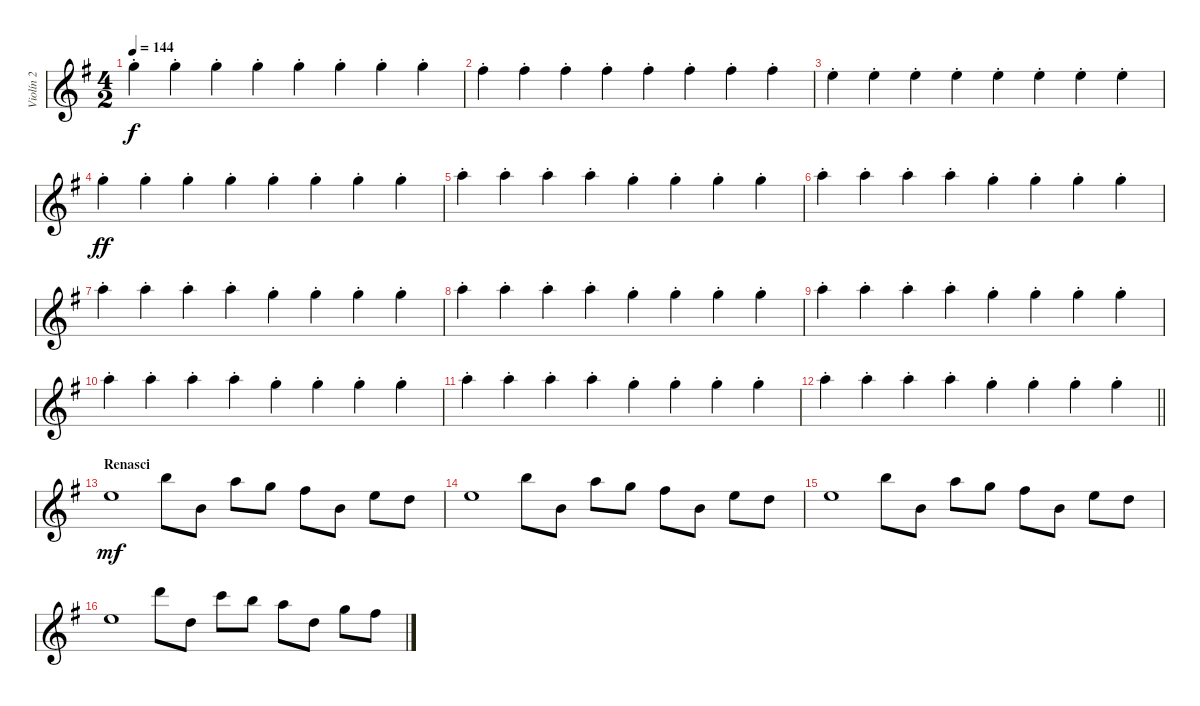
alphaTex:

\track ("Violín 2" "Violín 2") {instrument stringensemble1}
\staff {score}
\tuning (E5 A4 D4 G3) {hide}
\ts (4 2)
\tempo 144
\clef g2
\ks eminor
3.1{st}.4{dy f} 3.1{st}.4 3.1{st}.4 3.1{st}.4 3.1{st}.4 3.1{st}.4 3.1{st}.4 3.1{st}.4 |
2.1{st}.4 2.1{st}.4 2.1{st}.4 2.1{st}.4 2.1{st}.4 2.1{st}.4 2.1{st}.4 2.1{st}.4 |
0.1{st}.4 0.1{st}.4 0.1{st}.4 0.1{st}.4 0.1{st}.4 0.1{st}.4 0.1{st}.4 0.1{st}.4 |
3.1{st}.4{dy ff} 3.1{st}.4 3.1{st}.4 3.1{st}.4 3.1{st}.4 3.1{st}.4 3.1{st}.4 3.1{st}.4 |
5.1{st}.4 5.1{st}.4 5.1{st}.4 5.1{st}.4 3.1{st}.4 3.1{st}.4 3.1{st}.4 3.1{st}.4 |
5.1{st}.4 5.1{st}.4 5.1{st}.4 5.1{st}.4 3.1{st}.4 3.1{st}.4 3.1{st}.4 3.1{st}.4 |
5.1{st}.4 5.1{st}.4 5.1{st}.4 5.1{st}.4 3.1{st}.4 3.1{st}.4 3.1{st}.4 3.1{st}.4 |
5.1{st}.4 5.1{st}.4 5.1{st}.4 5.1{st}.4 3.1{st}.4 3.1{st}.4 3.1{st}.4 3.1{st}.4 |
5.1{st}.4 5.1{st}.4 5.1{st}.4 5.1{st}.4 3.1{st}.4 3.1{st}.4 3.1{st}.4 3.1{st}.4 |
5.1{st}.4 5.1{st}.4 5.1{st}.4 5.1{st}.4 3.1{st}.4 3.1{st}.4 3.1{st}.4 3.1{st}.4 |
5.1{st}.4 5.1{st}.4 5.1{st}.4 5.1{st}.4 3.1{st}.4 3.1{st}.4 3.1{st}.4 3.1{st}.4 |
\barLineRight lightlight
5.1{st}.4 5.1{st}.4 5.1{st}.4 5.1{st}.4 3.1{st}.4 3.1{st}.4 3.1{st}.4 3.1{st}.4 |
\section ("" "Renasci")
0.1.1{dy mf} 7.1.8 9.3.8 5.1.8 3.1.8 2.1.8 2.2.8 0.1.8 5.2.8 |
0.1.1 7.1.8 9.3.8 5.1.8 3.1.8 2.1.8 2.2.8 0.1.8 5.2.8 |
0.1.1 7.1.8 9.3.8 5.1.8 3.1.8 2.1.8 2.2.8 0.1.8 5.2.8 |
0.1.1 10.1.8 12.3.8 8.1.8 7.1.8 5.1.8 5.2.8 3.1.8 2.1.8
